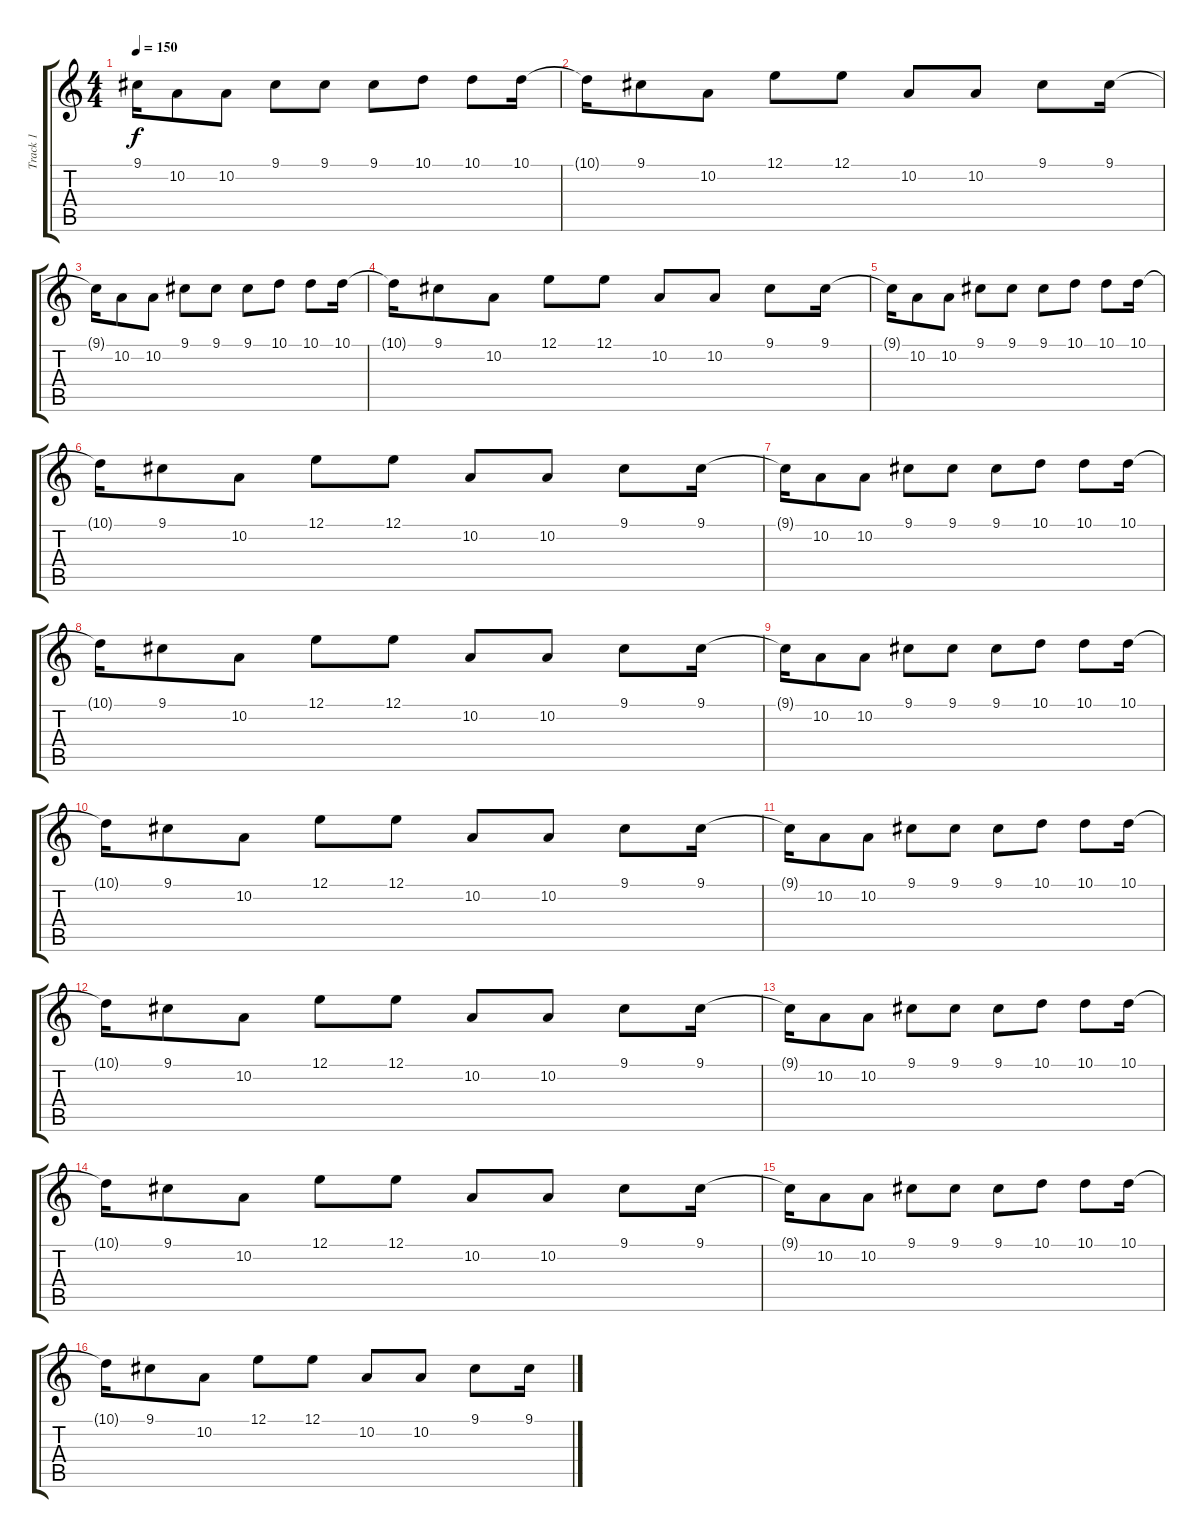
\track ("Track 1" "Track 1") {instrument pad1newage}
\staff {score tabs}
\tuning (E4 B3 G3 D3 A2 E2) {hide}
\ts (4 4)
\tempo 150
\clef g2
\ks c
9.1{t}.16{dy f} 10.2.8 10.2.8 9.1.8 9.1.8 9.1.8 10.1.8 10.1.8 10.1.16 |
10.1{t}.16 9.1.8 10.2.8 12.1.8 12.1.8 10.2.8 10.2.8 9.1.8 9.1.16 |
9.1{t}.16 10.2.8 10.2.8 9.1.8 9.1.8 9.1.8 10.1.8 10.1.8 10.1.16 |
10.1{t}.16 9.1.8 10.2.8 12.1.8 12.1.8 10.2.8 10.2.8 9.1.8 9.1.16 |
9.1{t}.16 10.2.8 10.2.8 9.1.8 9.1.8 9.1.8 10.1.8 10.1.8 10.1.16 |
10.1{t}.16 9.1.8 10.2.8 12.1.8 12.1.8 10.2.8 10.2.8 9.1.8 9.1.16 |
9.1{t}.16 10.2.8 10.2.8 9.1.8 9.1.8 9.1.8 10.1.8 10.1.8 10.1.16 |
10.1{t}.16{volume 9} 9.1.8 10.2.8 12.1.8 12.1.8 10.2.8 10.2.8 9.1.8 9.1.16 |
9.1{t}.16 10.2.8 10.2.8 9.1.8 9.1.8 9.1.8 10.1.8 10.1.8 10.1.16 |
10.1{t}.16 9.1.8 10.2.8 12.1.8 12.1.8 10.2.8 10.2.8 9.1.8 9.1.16 |
9.1{t}.16 10.2.8 10.2.8 9.1.8 9.1.8 9.1.8 10.1.8 10.1.8 10.1.16 |
10.1{t}.16{volume 5} 9.1.8 10.2.8 12.1.8 12.1.8 10.2.8 10.2.8 9.1.8 9.1.16 |
9.1{t}.16 10.2.8 10.2.8 9.1.8 9.1.8 9.1.8 10.1.8 10.1.8 10.1.16 |
10.1{t}.16 9.1.8 10.2.8 12.1.8 12.1.8 10.2.8 10.2.8 9.1.8 9.1.16 |
9.1{t}.16 10.2.8 10.2.8 9.1.8 9.1.8 9.1.8 10.1.8 10.1.8 10.1.16 |
10.1{t}.16{volume 0} 9.1.8 10.2.8 12.1.8 12.1.8 10.2.8 10.2.8 9.1.8 9.1.16
